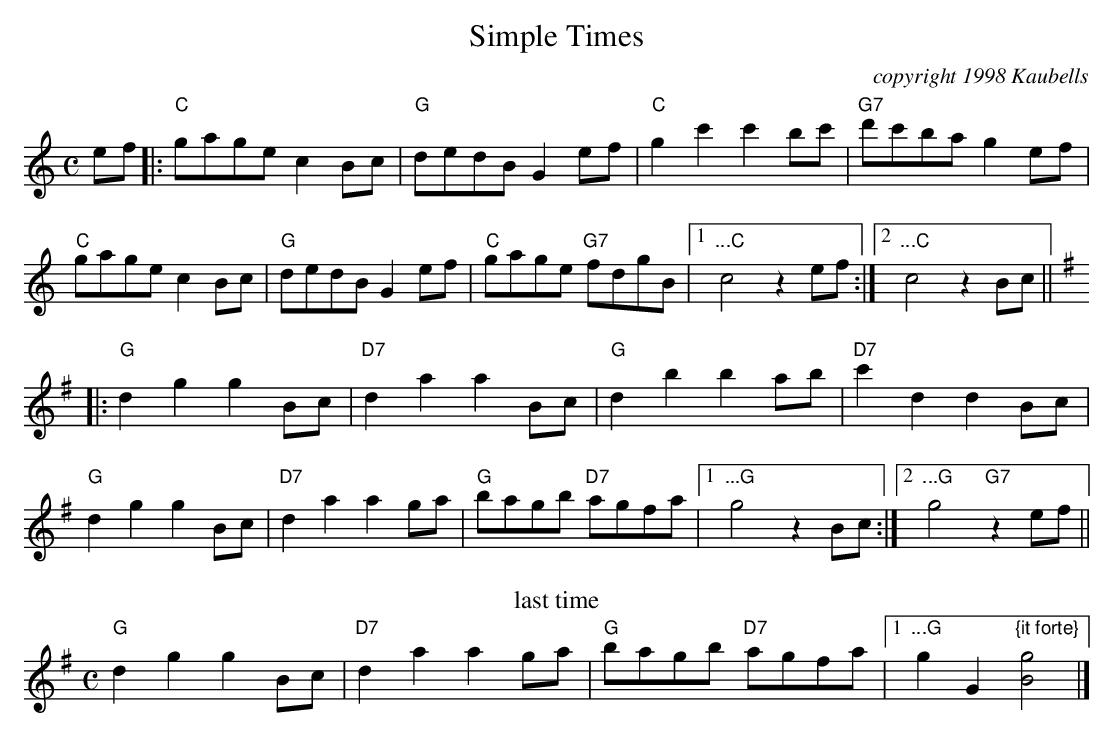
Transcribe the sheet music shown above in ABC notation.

X:1
T:Simple Times
C:copyright 1998 Kaubells
E:14                   % note spacing
M:C
K:C
\bigskip
ef|:"C"gage c2Bc|"G"dedB G2ef|"C"g2c'2c'2bc'|"G7"d'c'ba g2ef|
"C"gage c2Bc|"G"dedB G2ef|"C"gage "G7"fdgB|1"...C"c4 z2ef:|2"...C"c4 z2Bc||
K:G
|:"G"d2g2g2Bc|"D7"d2a2a2Bc|"G"d2b2b2ab|"D7"c'2d2d2Bc|
"G"d2g2g2Bc|"D7"d2a2a2ga|"G"bagb "D7"agfa|1"...G"g4 z2Bc:|2"...G"g4 "G7"z2ef||
T:last time
"G"d2g2g2Bc|"D7"d2a2a2ga|"G"bagb "D7"agfa|1"...G"g2G2 "{\it forte}"[B4g4]|]
